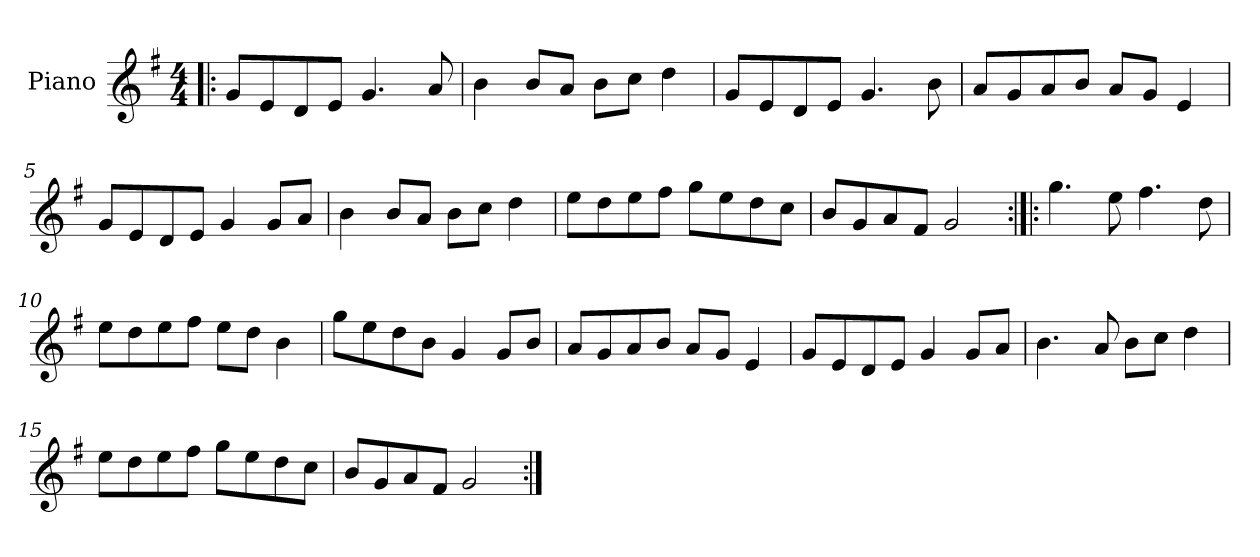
**kern
*part1
*staff1
*I"Piano
*I'Pno
*clefG2
*k[f#]
*G:
*M4/4
=1!|:
8g/L
8e/
8d/
8e/J
4.g/
8a/
=2
4b\
8b/L
8a/J
8b\L
8cc\J
4dd\
=3
8g/L
8e/
8d/
8e/J
4.g/
8b\
=4
8a/L
8g/
8a/
8b/J
8a/L
8g/J
4e/
!!LO:LB:g=z
=5
8g/L
8e/
8d/
8e/J
4g/
8g/L
8a/J
=6
4b\
8b/L
8a/J
8b\L
8cc\J
4dd\
=7
8ee\L
8dd\
8ee\
8ff#\J
8gg\L
8ee\
8dd\
8cc\J
=8
8b/L
8g/
8a/
8f#/J
2g/
=9:|!|:
4.gg\
8ee\
4.ff#\
8dd\
!!LO:LB:g=z
=10
8ee\L
8dd\
8ee\
8ff#\J
8ee\L
8dd\J
4b\
=11
8gg\L
8ee\
8dd\
8b\J
4g/
8g/L
8b/J
=12
8a/L
8g/
8a/
8b/J
8a/L
8g/J
4e/
=13
8g/L
8e/
8d/
8e/J
4g/
8g/L
8a/J
=14
4.b\
8a/
8b\L
8cc\J
4dd\
!!LO:LB:g=z
=15
8ee\L
8dd\
8ee\
8ff#\J
8gg\L
8ee\
8dd\
8cc\J
=16
8b/L
8g/
8a/
8f#/J
2g/
=:|!
*-
